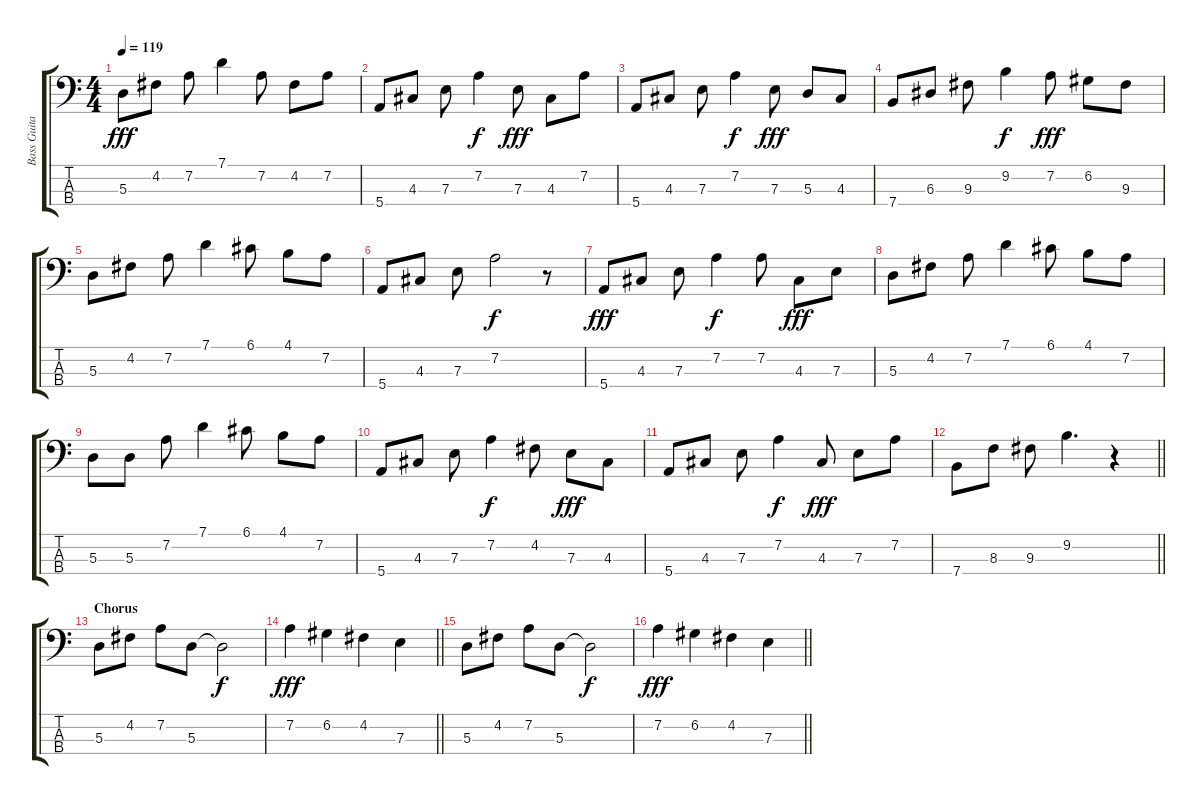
\track ("Bass Guitar (Paul McCartney)" "Bass Guita") {instrument electricbassfinger}
\staff {score tabs}
\tuning (G2 D2 A1 E1) {hide}
\ts (4 4)
\tempo 119
\clef f4
\ks c
5.3.8{dy fff} 4.2.8 7.2.8 7.1.4 7.2.8 4.2.8 7.2.8 |
5.4.8 4.3.8 7.3.8 7.2.4{dy f} 7.3.8{dy fff} 4.3.8 7.2.8 |
5.4.8 4.3.8 7.3.8 7.2.4{dy f} 7.3.8{dy fff} 5.3.8 4.3.8 |
7.4.8 6.3.8 9.3.8 9.2.4{dy f} 7.2.8{dy fff} 6.2.8 9.3.8 |
5.3.8 4.2.8 7.2.8 7.1.4 6.1.8 4.1.8 7.2.8 |
5.4.8 4.3.8 7.3.8 7.2.2{dy f} r.8 |
5.4.8{dy fff} 4.3.8 7.3.8 7.2.4{dy f} 7.2.8 4.3.8{dy fff} 7.3.8 |
5.3.8 4.2.8 7.2.8 7.1.4 6.1.8 4.1.8 7.2.8 |
5.3.8 5.3.8 7.2.8 7.1.4 6.1.8 4.1.8 7.2.8 |
5.4.8 4.3.8 7.3.8 7.2.4{dy f} 4.2.8 7.3.8{dy fff} 4.3.8 |
5.4.8 4.3.8 7.3.8 7.2.4{dy f} 4.3.8{dy fff} 7.3.8 7.2.8 |
\barLineRight lightlight
7.4.8 8.3.8 9.3.8 9.2.4{d} r.4 |
\section ("" "Chorus")
5.3.8 4.2.8 7.2.8 5.3.8 5.3{t}.2{dy f} |
\barLineRight lightlight
7.2.4{dy fff} 6.2.4 4.2.4 7.3.4 |
5.3.8 4.2.8 7.2.8 5.3.8 5.3{t}.2{dy f} |
\barLineRight lightlight
7.2.4{dy fff} 6.2.4 4.2.4 7.3.4
